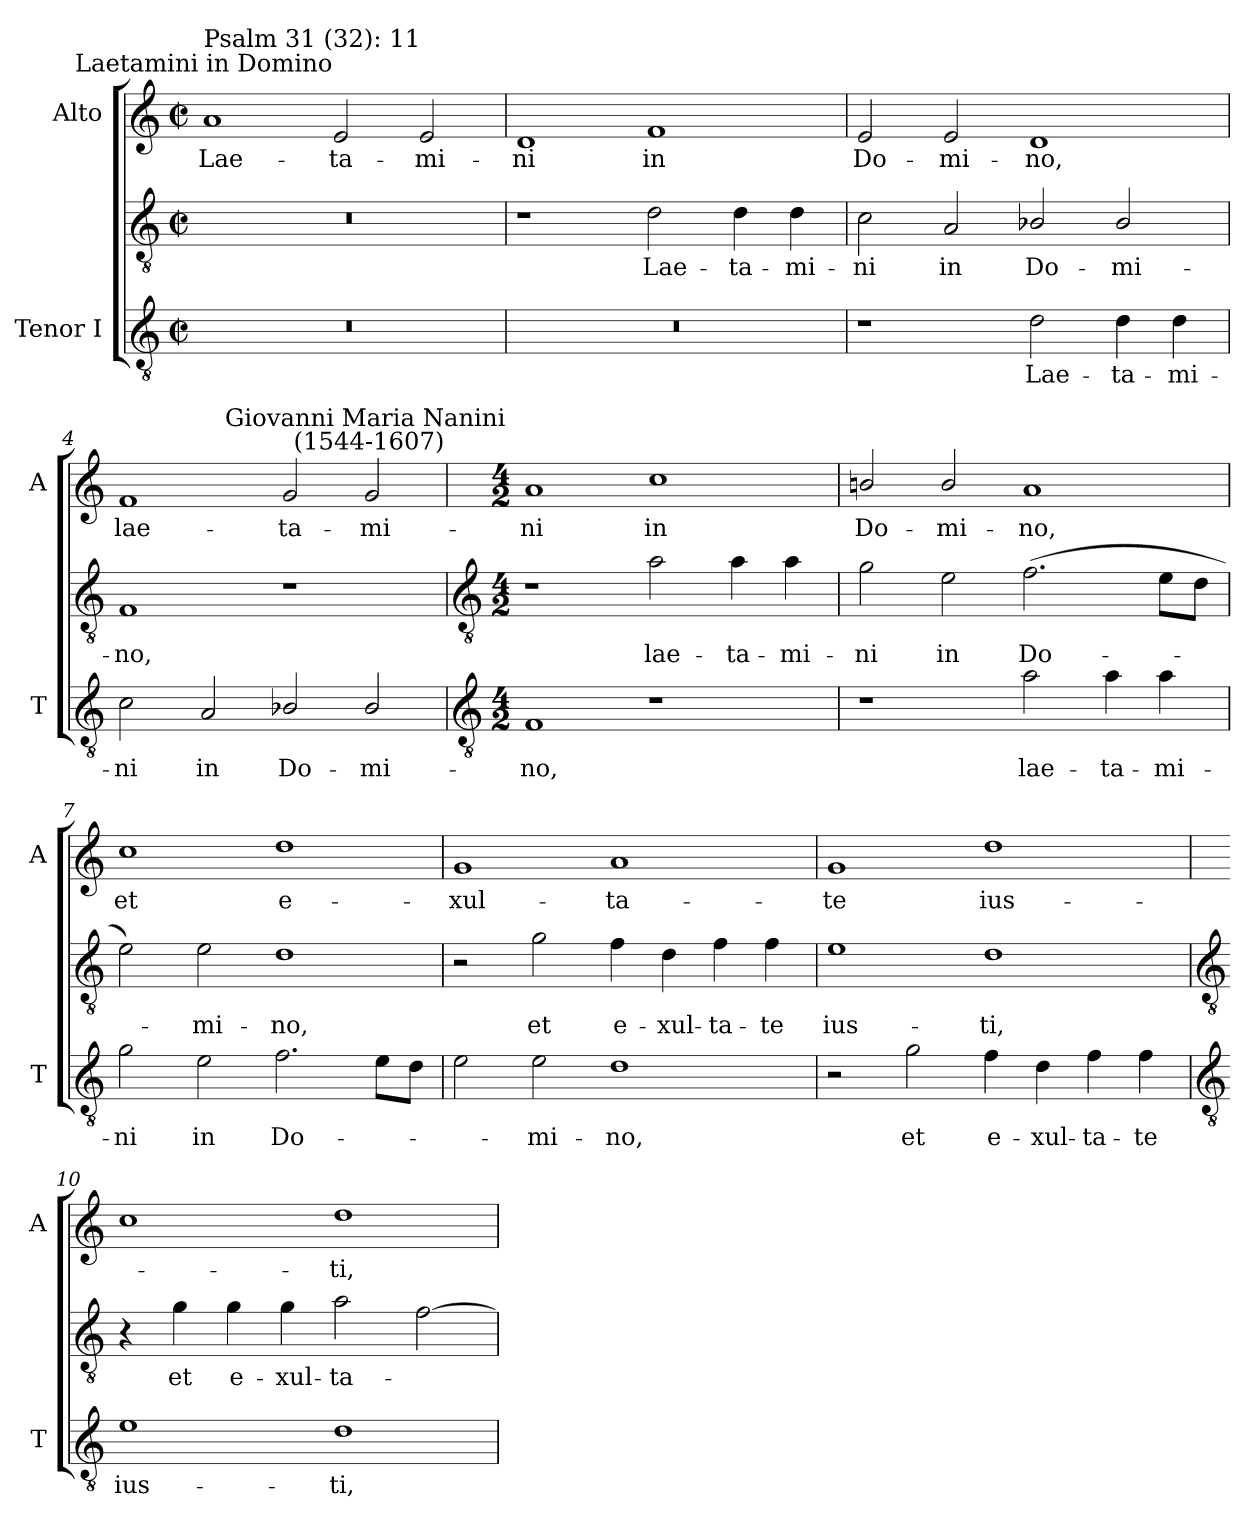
**kern	**text	**kern	**text	**kern	**text
*part2	*part2	*part2	*part2	*part1	*part1
*staff3	*staff3	*staff2	*staff2	*staff1	*staff1
*I"Tenor I	*	*	*	*I"Alto	*
*I'T	*	*	*	*I'A	*
*clefGv2	*	*clefGv2	*	*clefG2	*
*k[]	*	*k[]	*	*k[]	*
*C:	*	*C:	*	*C:	*
*M4/2	*	*M4/2	*	*M4/2	*
*met(c|)	*	*met(c|)	*	*met(c|)	*
=1	=1	=1	=1	=1	=1
!	!	!	!	!LO:TX:a:cj:t=Laetamini in Domino	!
!	!	!	!	!LO:TX:a:t=Psalm 31 (32)&colon; 11	!
!	!	!	!	!	!LO:LY:b
0r	.	0r	.	1a	Lae-
!	!	!	!	!	!LO:LY:b
.	.	.	.	2e	-ta-
!	!	!	!	!	!LO:LY:b
.	.	.	.	2e	-mi-
=2	=2	=2	=2	=2	=2
!	!	!	!	!	!LO:LY:b
0r	.	1r	.	1d	-ni
!	!	!	!LO:LY:b	!	!LO:LY:b
.	.	2d	Lae-	1f	in
!	!	!	!LO:LY:b	!	!
.	.	4d	-ta-	.	.
!	!	!	!LO:LY:b	!	!
.	.	4d	-mi-	.	.
=3	=3	=3	=3	=3	=3
!	!	!	!LO:LY:b	!	!LO:LY:b
1r	.	2c	-ni	2e	Do-
!	!	!	!LO:LY:b	!	!LO:LY:b
.	.	2A	in	2e	-mi-
!	!LO:LY:b	!	!LO:LY:b	!	!LO:LY:b
2d	-Lae-	2B-X/	Do-	1d	-no,
!	!LO:LY:b	!	!LO:LY:b	!	!
4d	-ta-	2B-/	-mi-	.	.
!	!LO:LY:b	!	!	!	!
4d	-mi-	.	.	.	.
=4	=4	=4	=4	=4	=4
!	!LO:LY:b	!	!LO:LY:b	!	!LO:LY:b
2c	ni	1F	-no,	1f	lae-
!	!LO:LY:b	!	!	!	!
2A	in	.	.	.	.
!	!LO:LY:b	!	!	!	!LO:LY:b
2B-X/	Do-	1r	.	2g	-ta-
!	!	!	!	!LO:TX:a:cj:t=Giovanni Maria Nanini\n (1544-1607)	!
!	!LO:LY:b	!	!	!	!LO:LY:b
2B-/	-mi-	.	.	2g	-mi-
!!LO:LB:g=z
=5	=5	=5	=5	=5	=5
*clefGv2	*	*clefGv2	*	*	*
*M4/2	*	*M4/2	*	*M4/2	*
!	!LO:LY:b	!	!	!	!LO:LY:b
1F	-no,	1r	.	1a	-ni
!	!	!	!LO:LY:b	!	!LO:LY:b
1r	.	2a	-lae-	1cc	in
!	!	!	!LO:LY:b	!	!
.	.	4a	-ta-	.	.
!	!	!	!LO:LY:b	!	!
.	.	4a	-mi-	.	.
=6	=6	=6	=6	=6	=6
!	!	!	!LO:LY:b	!	!LO:LY:b
1r	.	2g	ni	2bn/	Do-
!	!	!	!LO:LY:b	!	!LO:LY:b
.	.	2e	in	2b/	-mi-
!	!LO:LY:b	!	!LO:LY:b	!	!LO:LY:b
2a	lae-	(>2.f	Do-	1a	-no,
!	!LO:LY:b	!	!	!	!
4a	-ta-	.	.	.	.
!	!LO:LY:b	!	!	!	!
4a	-mi-	8eL	.	.	.
.	.	8dJ	.	.	.
=7	=7	=7	=7	=7	=7
!	!LO:LY:b	!	!	!	!LO:LY:b
2g	ni	2e)	.	1cc	et
!	!LO:LY:b	!	!LO:LY:b	!	!
2e	in	2e	-mi-	.	.
!	!LO:LY:b	!	!LO:LY:b	!	!LO:LY:b
2.f	Do-	1d	-no,	1dd	e-
8eL	.	.	.	.	.
8dJ	.	.	.	.	.
=8	=8	=8	=8	=8	=8
!	!	!	!	!	!LO:LY:b
2e	.	2r	.	1g	-xul-
!	!LO:LY:b	!	!LO:LY:b	!	!
2e	mi-	2g	-et	.	.
!	!LO:LY:b	!	!LO:LY:b	!	!LO:LY:b
1d	-no,	4f	e-	1a	-ta-
!	!	!	!LO:LY:b	!	!
.	.	4d	-xul-	.	.
!	!	!	!LO:LY:b	!	!
.	.	4f	-ta-	.	.
!	!	!	!LO:LY:b	!	!
.	.	4f	-te	.	.
=9	=9	=9	=9	=9	=9
!	!	!	!LO:LY:b	!	!LO:LY:b
2r	.	1e	ius-	1g	-te
!	!LO:LY:b	!	!	!	!
2g	et	.	.	.	.
!	!LO:LY:b	!	!LO:LY:b	!	!LO:LY:b
4f	e-	1d	-ti,	1dd	ius-
!	!LO:LY:b	!	!	!	!
4d	-xul-	.	.	.	.
!	!LO:LY:b	!	!	!	!
4f	-ta-	.	.	.	.
!	!LO:LY:b	!	!	!	!
4f	-te	.	.	.	.
!!LO:LB:g=z
=10	=10	=10	=10	=10	=10
*clefGv2	*	*clefGv2	*	*	*
!	!LO:LY:b	!	!	!	!
1e	ius-	4r	.	1cc	.
!	!	!	!LO:LY:b	!	!
.	.	4g	et	.	.
!	!	!	!LO:LY:b	!	!
.	.	4g	e-	.	.
!	!	!	!LO:LY:b	!	!
.	.	4g	-xul-	.	.
!	!LO:LY:b	!	!LO:LY:b	!	!LO:LY:b
1d	-ti,	2a	-ta-	1dd	-ti,
.	.	[2f	.	.	.
=	=	=	=	=	=
*-	*-	*-	*-	*-	*-
